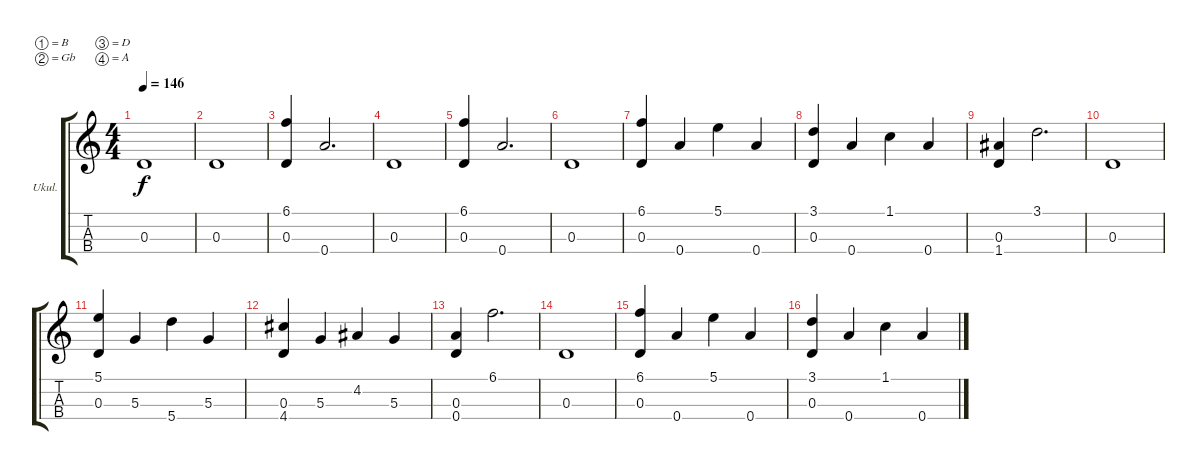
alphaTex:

\bracketExtendMode groupsimilarinstruments
\firstSystemTrackNameOrientation horizontal
\otherSystemsTrackNameOrientation horizontal
\track ("Ukulele" "Ukul.") {solo instrument shamisen}
\staff {score tabs}
\tuning (B4 Gb4 D4 A4)
\ts (4 4)
\tempo 146
\clef g2
\scale
0.485477
\ks c
0.3.1{dy f instrument shamisen} |
\scale
0.257261 0.3.1 |
\scale
0.257261 (6.1 0.3).4 0.4.2{d} |
\scale
0.333333 0.3.1 |
\scale
0.333333 (6.1 0.3).4 0.4.2{d} |
\scale
0.333333 0.3.1 |
\scale
0.333333 (6.1 0.3).4 0.4.4 5.1.4 0.4.4 |
\scale
0.333333 (3.1 0.3).4 0.4.4 1.1.4 0.4.4 |
\scale
0.333333 (0.3 1.4).4 3.1.2{d} |
\scale
0.333333 0.3.1 |
\scale
0.333333 (5.1 0.3).4 5.3.4 5.4.4 5.3.4 |
\scale
0.333333 (0.3 4.4).4 5.3.4 4.2.4 5.3.4 |
\scale
0.333333 (0.3 0.4).4 6.1.2{d} |
\scale
0.333333 0.3.1 |
\scale
0.333333 (6.1 0.3).4 0.4.4 5.1.4 0.4.4 |
\scale
0.333333 (3.1 0.3).4 0.4.4 1.1.4 0.4.4
